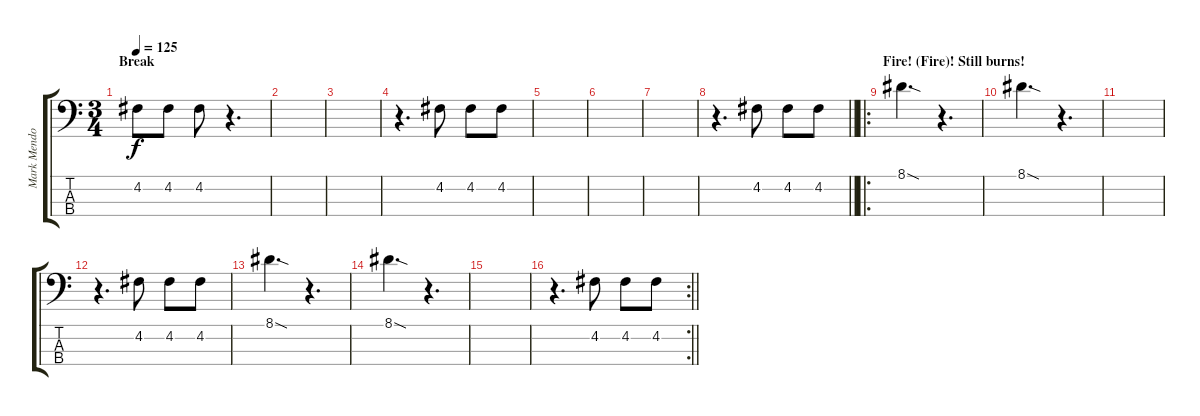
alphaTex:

\track ("Mark Mendoza" "Mark Mendo") {instrument electricbassfinger}
\staff {score tabs}
\tuning (G2 D2 A1 E1) {hide}
\ts (3 4)
\section ("" "Break")
\tempo 125
\clef f4
\ks c
4.2.8{dy f} 4.2.8 4.2.8 r.4{d} |
|
|
r.4{d} 4.2.8 4.2.8 4.2.8 |
|
|
|
\barLineRight lightlight
r.4{d} 4.2.8 4.2.8 4.2.8 |
\ro
\section ("" "Fire! (Fire)! Still burns! ")
8.1{sod}.4{d} r.4{d} |
8.1{sod}.4{d} r.4{d} |
|
r.4{d} 4.2.8 4.2.8 4.2.8 |
8.1{sod}.4{d} r.4{d} |
8.1{sod}.4{d} r.4{d} |
|
\rc 2
\barLineRight lightlight
r.4{d} 4.2.8 4.2.8 4.2.8
